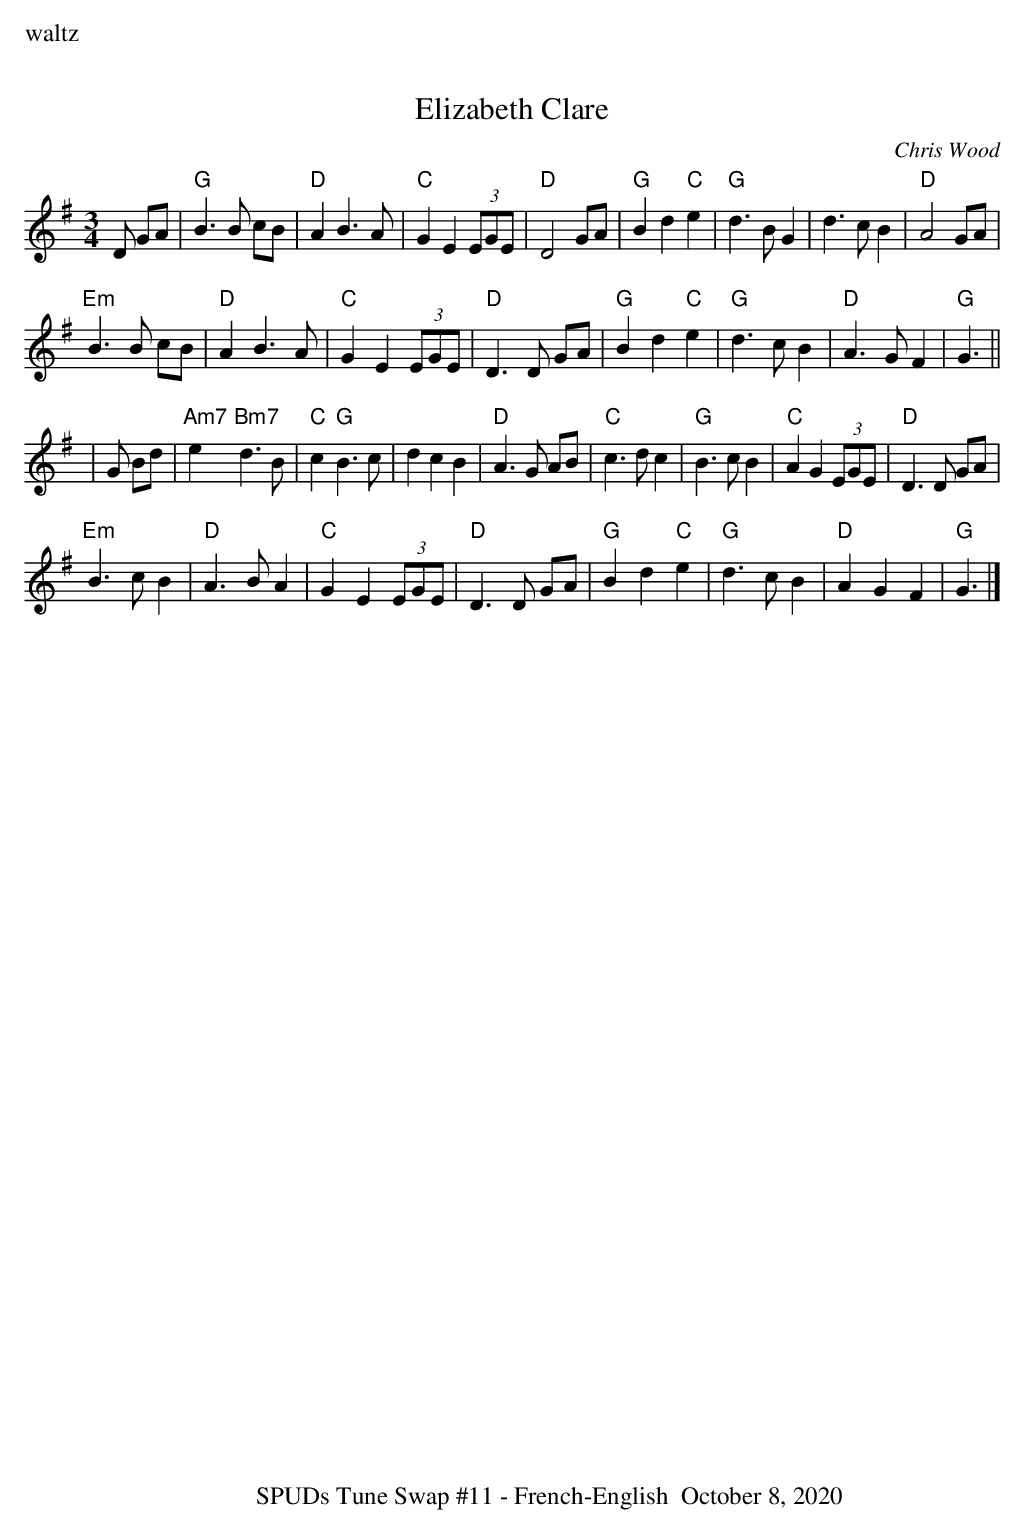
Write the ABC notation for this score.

X:1
%%text waltz
T:Elizabeth Clare
C:Chris Wood
M:3/4
L:1/8
K:G
D GA|"G"B3 B cB|"D"A2 B3 A|"C"G2 E2 (3EGE|"D"D4 GA|\
"G"B2 d2 "C"e2|"G"d3 BG2 |d3 cB2 |"D"A4 GA|
"Em"B3 B cB|"D"A2 B3 A|"C"G2 E2 (3EGE |"D"D3 D GA|\
"G"B2 d2 "C"e2|"G"d3 cB2|"D"A3 GF2|"G"G3||
|G Bd|"Am7"e2 "Bm7"d3 B|"C"c2 "G"B3 c |d2 c2 B2|"D"A3 G AB|\
"C"c3 dc2|"G"B3 cB2|"C"A2 G2 (3EGE|"D" D3 D GA|
"Em"B3 cB2|"D"A3 BA2|"C"G2 E2 (3EGE|"D"D3 D GA|\
"G"B2 d2 "C"e2|"G"d3 cB2|"D"A2 G2 F2|"G"G3|]
